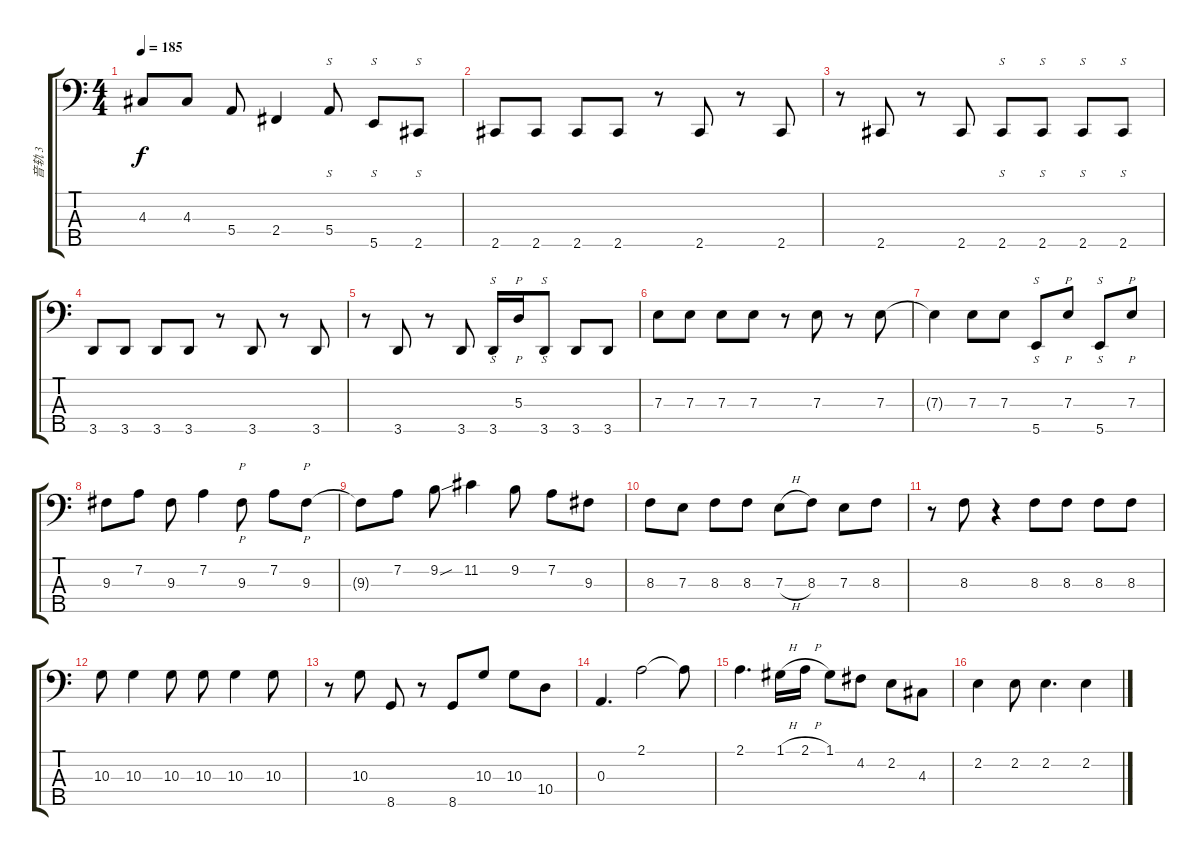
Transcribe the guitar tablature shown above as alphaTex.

\track ("音轨 3" "音轨 3") {instrument electricbassfinger}
\staff {score tabs}
\tuning (G2 D2 A1 E1 B0) {hide}
\ts (4 4)
\tempo 185
\clef f4
\ks c
4.3{t}.8{dy f} 4.3.8 5.4.8 2.4.4 5.4.8{s} 5.5.8{s} 2.5.8{s} |
2.5.8 2.5.8 2.5.8 2.5.8 r.8 2.5.8 r.8 2.5.8 |
r.8 2.5.8 r.8 2.5.8 2.5.8{s} 2.5.8{s} 2.5.8{s} 2.5.8{s} |
3.5.8 3.5.8 3.5.8 3.5.8 r.8 3.5.8 r.8 3.5.8 |
r.8 3.5.8 r.8 3.5.8 3.5.16{s} 5.3.16{p} 3.5.8{s} 3.5.8 3.5.8 |
7.3.8 7.3.8 7.3.8 7.3.8 r.8 7.3.8 r.8 7.3.8 |
7.3{t}.4 7.3.8 7.3.8 5.5.8{s} 7.3.8{p} 5.5.8{s} 7.3.8{p} |
9.3.8 7.2.8 9.3.8 7.2.4 9.3.8{p} 7.2.8 9.3.8{p} |
9.3{t}.8 7.2.8 9.2{sou}.8 11.2.4 9.2.8 7.2.8 9.3.8 |
8.3.8 7.3.8 8.3.8 8.3.8 7.3{h}.8 8.3.8 7.3.8 8.3.8 |
r.8 8.3.8 r.4 8.3.8 8.3.8 8.3.8 8.3.8 |
10.3.8 10.3.4 10.3.8 10.3.8 10.3.4 10.3.8 |
r.8 10.3.8 8.5.8 r.8 8.5.8 10.3.8 10.3.8 10.4.8 |
0.3.4{d} 2.1.2 2.1{t}.8 |
2.1.4{d} 1.1{h}.16 2.1{h}.16 1.1.8 4.2.8 2.2.8 4.3.8 |
2.2.4 2.2.8 2.2.4{d} 2.2.4
